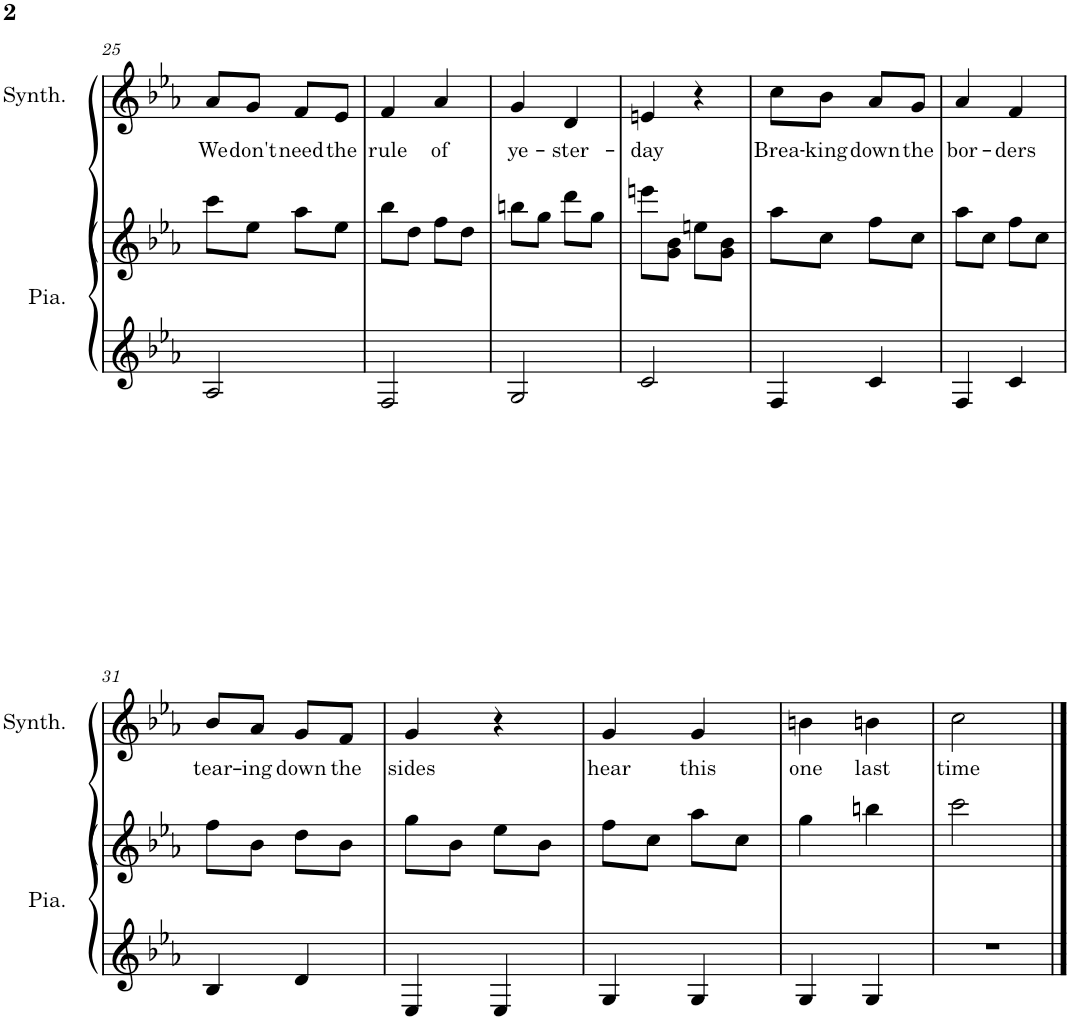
**kern	**kern	**kern	**text
*part2	*part2	*part1	*part1
*staff3	*staff2	*staff1	*staff1
*I"Piano	*	*I"Synthétiseur de Chœurs	*
*I'Pia.	*	*I'Synth.	*
!!LO:PB:g=z
*clefG2	*clefG2	*clefG2	*
*k[b-e-a-]	*k[b-e-a-]	*k[b-e-a-]	*
*M2/4	*M2/4	*M2/4	*
=25	=25	=25	=25
!	!	!	!LO:LY:b
2A-/	8ccc\L	8a-/L	We
!	!	!	!LO:LY:b
.	8ee-\J	8g/J	don't
!	!	!	!LO:LY:b
.	8aa-\L	8f/L	need
!	!	!	!LO:LY:b
.	8ee-\J	8e-/J	the
=26	=26	=26	=26
!	!	!	!LO:LY:b
2F/	8bb-\L	4f/	rule
.	8dd\J	.	.
!	!	!	!LO:LY:b
.	8ff\L	4a-/	of
.	8dd\J	.	.
=27	=27	=27	=27
!	!	!	!LO:LY:b
2G/	8bbn\L	4g/	ye-
.	8gg\J	.	.
!	!	!	!LO:LY:b
.	8ddd\L	4d/	-ster-
.	8gg\J	.	.
=28	=28	=28	=28
!	!	!	!LO:LY:b
2c/	8eeen\L	4en/	-day
.	8g\ 8b-\J	.	.
.	8een\L	4r	.
.	8g\ 8b-\J	.	.
=29	=29	=29	=29
!	!	!	!LO:LY:b
4F/	8aa-\L	8cc\L	Brea-
!	!	!	!LO:LY:b
.	8cc\J	8b-\J	-king
!	!	!	!LO:LY:b
4c/	8ff\L	8a-/L	down
!	!	!	!LO:LY:b
.	8cc\J	8g/J	the
=30	=30	=30	=30
!	!	!	!LO:LY:b
4F/	8aa-\L	4a-/	bor-
.	8cc\J	.	.
!	!	!	!LO:LY:b
4c/	8ff\L	4f/	-ders
.	8cc\J	.	.
!!LO:LB:g=z
=31	=31	=31	=31
!	!	!	!LO:LY:b
4B-/	8ff\L	8b-/L	tear-
!	!	!	!LO:LY:b
.	8b-\J	8a-/J	-ing
!	!	!	!LO:LY:b
4d/	8dd\L	8g/L	down
!	!	!	!LO:LY:b
.	8b-\J	8f/J	the
=32	=32	=32	=32
!	!	!	!LO:LY:b
4E-/	8gg\L	4g/	sides
.	8b-\J	.	.
4E-/	8ee-\L	4r	.
.	8b-\J	.	.
=33	=33	=33	=33
!	!	!	!LO:LY:b
4G/	8ff\L	4g/	hear
.	8cc\J	.	.
!	!	!	!LO:LY:b
4G/	8aa-\L	4g/	this
.	8cc\J	.	.
=34	=34	=34	=34
!	!	!	!LO:LY:b
4G/	4gg\	4bn\	one
!	!	!	!LO:LY:b
4G/	4bbn\	4bn\	last
=35	=35	=35	=35
!	!	!	!LO:LY:b
2r	2ccc\	2cc\	time
==	==	==	==
*-	*-	*-	*-
